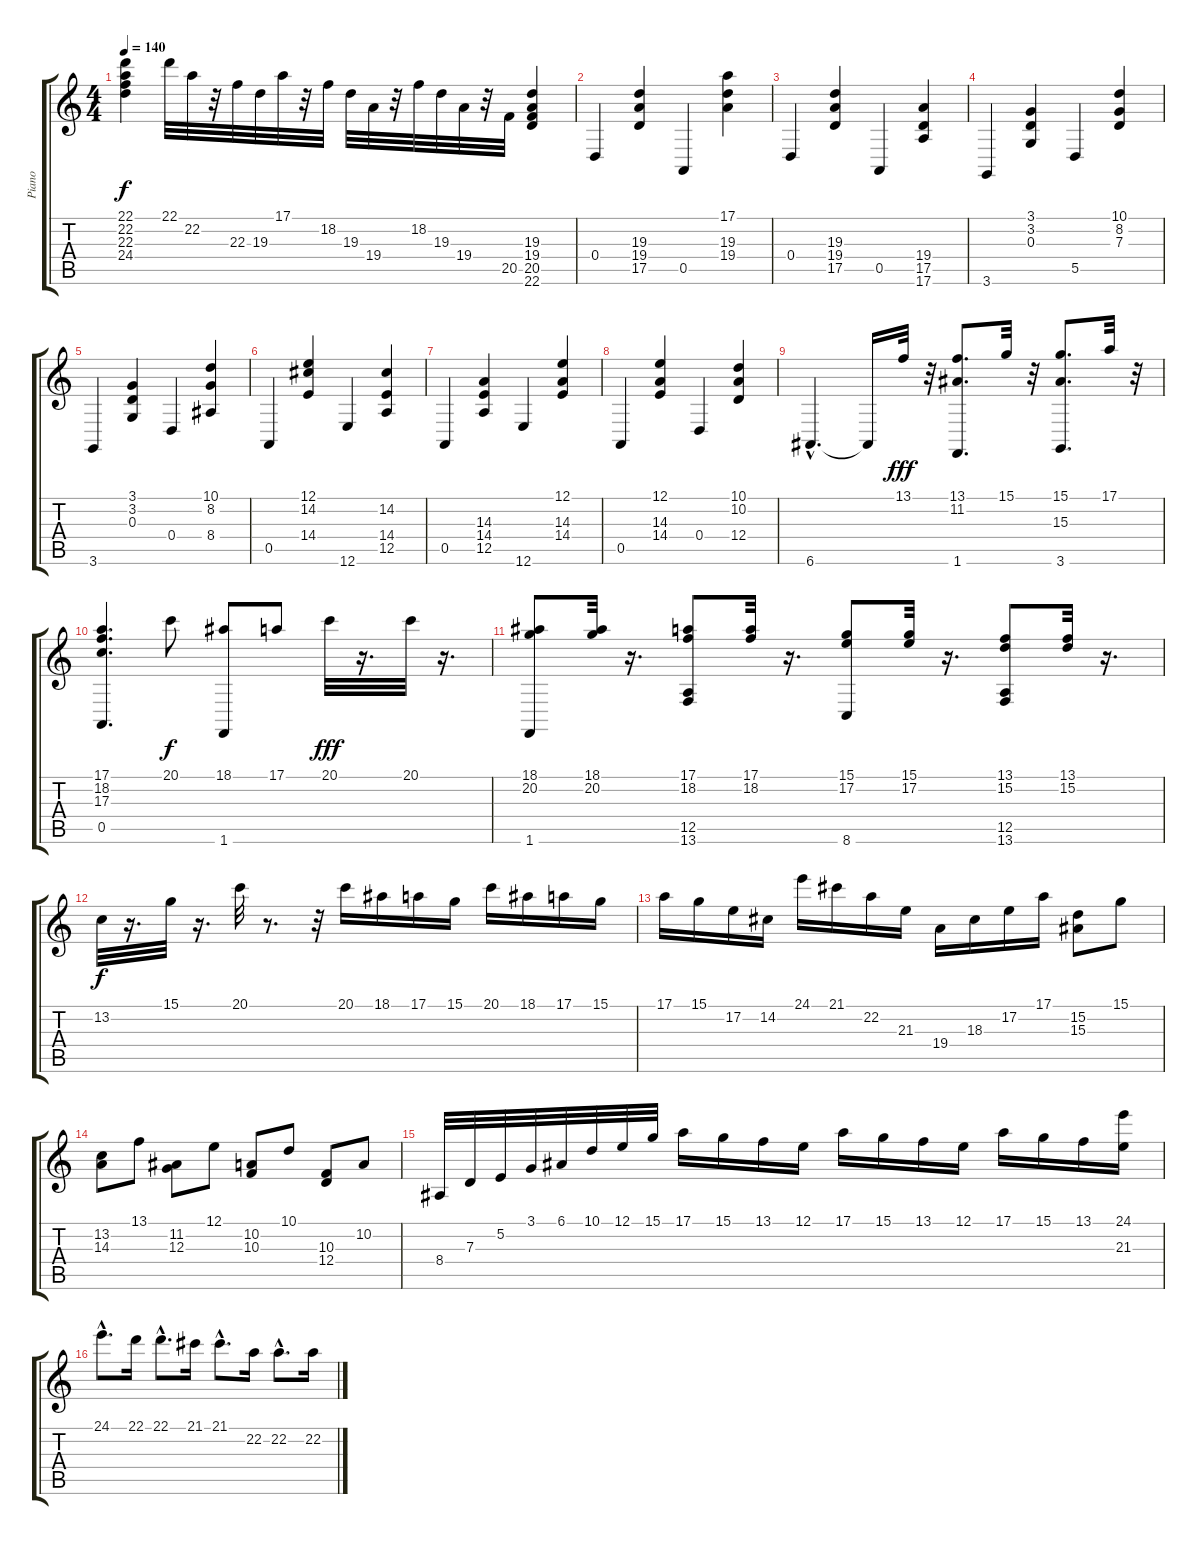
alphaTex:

\track ("Piano" "Piano") {instrument acousticgrandpiano}
\staff {score tabs}
\tuning (E4 B3 G3 D3 A2 E2) {hide}
\ts (4 4)
\tempo 140
\clef g2
\ks c
(22.1 22.2 22.3 24.4).4{dy f} 22.1.32 22.2.32 r.32 22.3.32 19.3.32 17.1.32 r.32 18.2.32 19.3.32 19.4.32 r.32 18.2.32 19.3.32 19.4.32 r.32 20.5.32 (19.3 19.4 20.5 22.6).4 |
0.4.4 (19.3 19.4 17.5).4 0.5.4 (17.1 19.3 19.4).4 |
0.4.4 (19.3 19.4 17.5).4 0.5.4 (19.4 17.5 17.6).4 |
3.6.4 (3.1 3.2 0.3).4 5.5.4 (10.1 8.2 7.3).4 |
3.6.4 (3.1 3.2 0.3).4 0.4.4 (10.1 8.2 8.4).4 |
0.5.4 (12.1 14.2 14.4).4 12.6.4 (14.2 14.4 12.5).4 |
0.5.4 (14.3 14.4 12.5).4 12.6.4 (12.1 14.3 14.4).4 |
0.5.4 (12.1 14.3 14.4).4 0.4.4 (10.1 10.2 12.4).4 |
6.6{hac}.4{d} 6.6{t}.16 13.1.32{dy fff} r.32 (13.1 11.2 1.6).8{d} 15.1.32 r.32 (15.1 15.3 3.6).8{d} 17.1.32 r.32 |
(17.1 18.2 17.3 0.5).4{d} 20.1.8{dy f} (18.1 1.6).8 17.1.8 20.1.32{dy fff} r.16{d} 20.1.32 r.16{d} |
(18.1 20.2 1.6).8 (18.1 20.2).32 r.16{d} (17.1 18.2 12.5 13.6).8 (17.1 18.2).32 r.16{d} (15.1 17.2 8.6).8 (15.1 17.2).32 r.16{d} (13.1 15.2 12.5 13.6).8 (13.1 15.2).32 r.16{d} |
13.2.32{dy f} r.16{d} 15.1.32 r.16{d} 20.1.32 r.8{d} r.32 20.1.16 18.1.16 17.1.16 15.1.16 20.1.16 18.1.16 17.1.16 15.1.16 |
17.1.16 15.1.16 17.2.16 14.2.16 24.1.16 21.1.16 22.2.16 21.3.16 19.4.16 18.3.16 17.2.16 17.1.16 (15.2 15.3).8 15.1.8 |
(13.2 14.3).8 13.1.8 (11.2 12.3).8 12.1.8 (10.2 10.3).8 10.1.8 (10.3 12.4).8 10.2.8 |
8.4.32 7.3.32 5.2.32 3.1.32 6.1.32 10.1.32 12.1.32 15.1.32 17.1.16 15.1.16 13.1.16 12.1.16 17.1.16 15.1.16 13.1.16 12.1.16 17.1.16 15.1.16 13.1.16 (24.1 21.3).16 |
24.1{hac}.8{d} 22.1.16 22.1{hac}.8{d} 21.1.16 21.1{hac}.8{d} 22.2.16 22.2{hac}.8{d} 22.2.16
